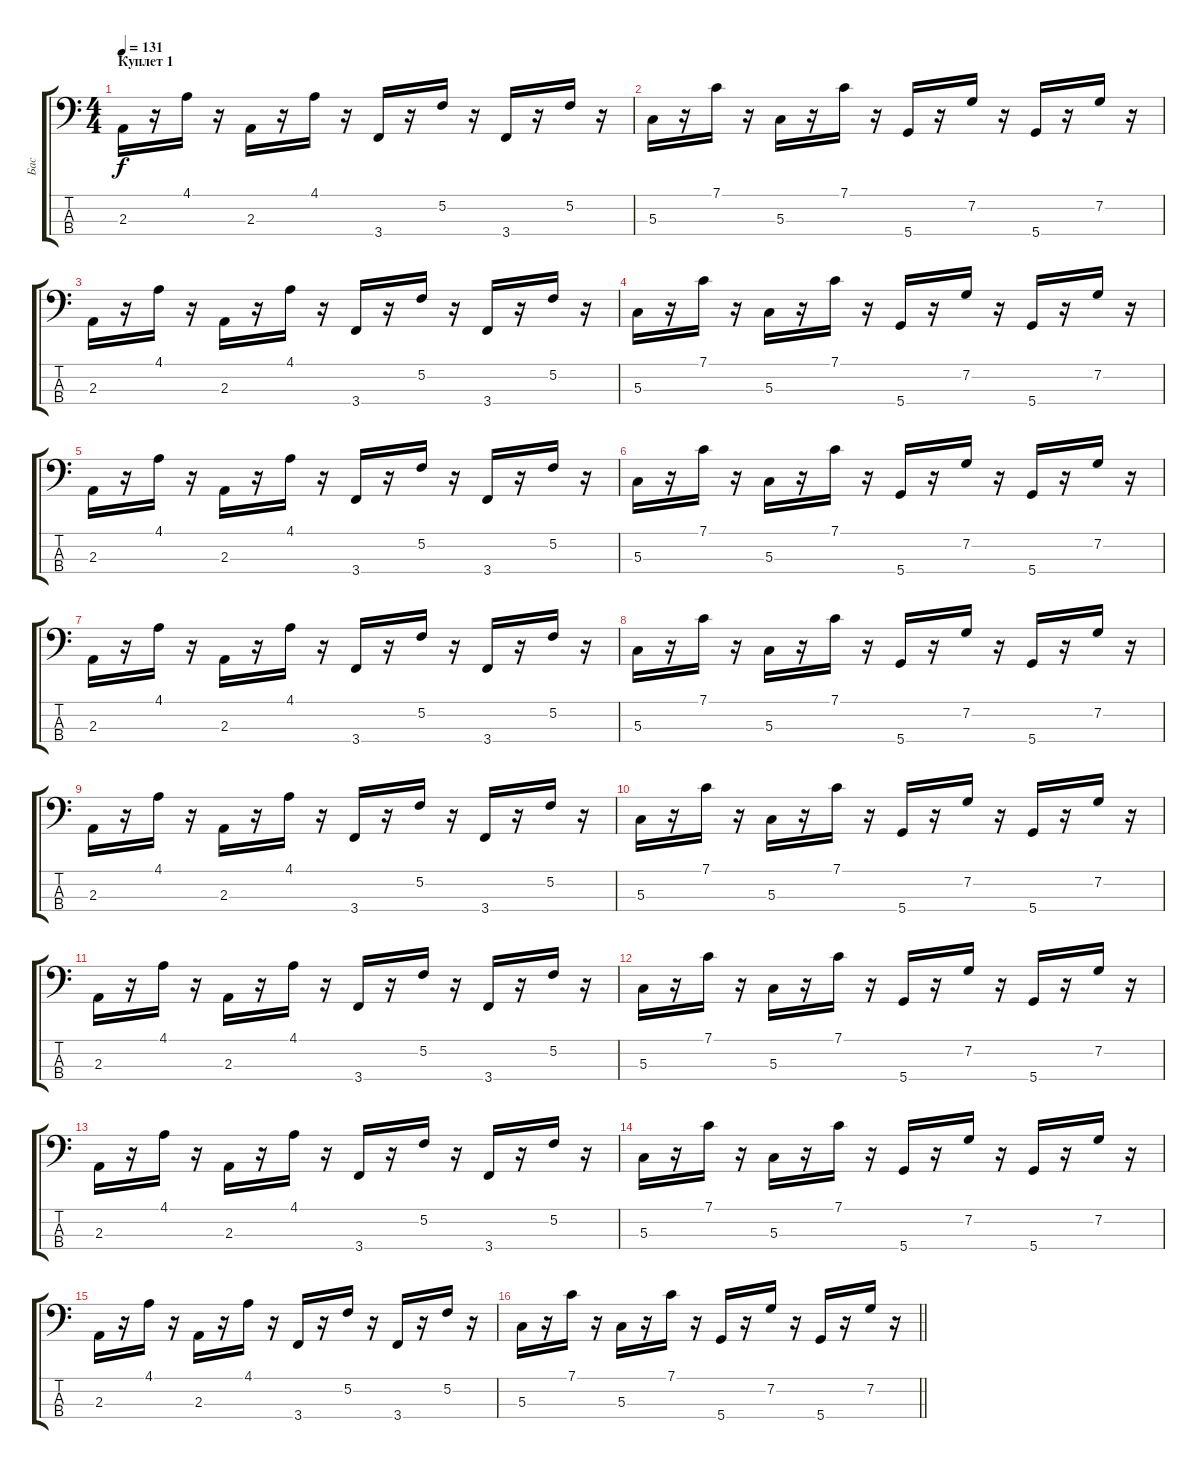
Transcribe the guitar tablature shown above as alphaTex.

\track ("Бас" "Бас") {instrument electricbassfinger}
\staff {score tabs}
\tuning (F2 C2 G1 D1) {hide}
\ts (4 4)
\section ("" "Куплет 1")
\tempo 131
\clef f4
\ks c
2.3.16{dy f} r.16 4.1.16 r.16 2.3.16 r.16 4.1.16 r.16 3.4.16 r.16 5.2.16 r.16 3.4.16 r.16 5.2.16 r.16 |
5.3.16 r.16 7.1.16 r.16 5.3.16 r.16 7.1.16 r.16 5.4.16 r.16 7.2.16 r.16 5.4.16 r.16 7.2.16 r.16 |
2.3.16 r.16 4.1.16 r.16 2.3.16 r.16 4.1.16 r.16 3.4.16 r.16 5.2.16 r.16 3.4.16 r.16 5.2.16 r.16 |
5.3.16 r.16 7.1.16 r.16 5.3.16 r.16 7.1.16 r.16 5.4.16 r.16 7.2.16 r.16 5.4.16 r.16 7.2.16 r.16 |
2.3.16 r.16 4.1.16 r.16 2.3.16 r.16 4.1.16 r.16 3.4.16 r.16 5.2.16 r.16 3.4.16 r.16 5.2.16 r.16 |
5.3.16 r.16 7.1.16 r.16 5.3.16 r.16 7.1.16 r.16 5.4.16 r.16 7.2.16 r.16 5.4.16 r.16 7.2.16 r.16 |
2.3.16 r.16 4.1.16 r.16 2.3.16 r.16 4.1.16 r.16 3.4.16 r.16 5.2.16 r.16 3.4.16 r.16 5.2.16 r.16 |
5.3.16 r.16 7.1.16 r.16 5.3.16 r.16 7.1.16 r.16 5.4.16 r.16 7.2.16 r.16 5.4.16 r.16 7.2.16 r.16 |
2.3.16 r.16 4.1.16 r.16 2.3.16 r.16 4.1.16 r.16 3.4.16 r.16 5.2.16 r.16 3.4.16 r.16 5.2.16 r.16 |
5.3.16 r.16 7.1.16 r.16 5.3.16 r.16 7.1.16 r.16 5.4.16 r.16 7.2.16 r.16 5.4.16 r.16 7.2.16 r.16 |
2.3.16 r.16 4.1.16 r.16 2.3.16 r.16 4.1.16 r.16 3.4.16 r.16 5.2.16 r.16 3.4.16 r.16 5.2.16 r.16 |
5.3.16 r.16 7.1.16 r.16 5.3.16 r.16 7.1.16 r.16 5.4.16 r.16 7.2.16 r.16 5.4.16 r.16 7.2.16 r.16 |
2.3.16 r.16 4.1.16 r.16 2.3.16 r.16 4.1.16 r.16 3.4.16 r.16 5.2.16 r.16 3.4.16 r.16 5.2.16 r.16 |
5.3.16 r.16 7.1.16 r.16 5.3.16 r.16 7.1.16 r.16 5.4.16 r.16 7.2.16 r.16 5.4.16 r.16 7.2.16 r.16 |
2.3.16 r.16 4.1.16 r.16 2.3.16 r.16 4.1.16 r.16 3.4.16 r.16 5.2.16 r.16 3.4.16 r.16 5.2.16 r.16 |
\barLineRight lightlight
5.3.16 r.16 7.1.16 r.16 5.3.16 r.16 7.1.16 r.16 5.4.16 r.16 7.2.16 r.16 5.4.16 r.16 7.2.16 r.16
